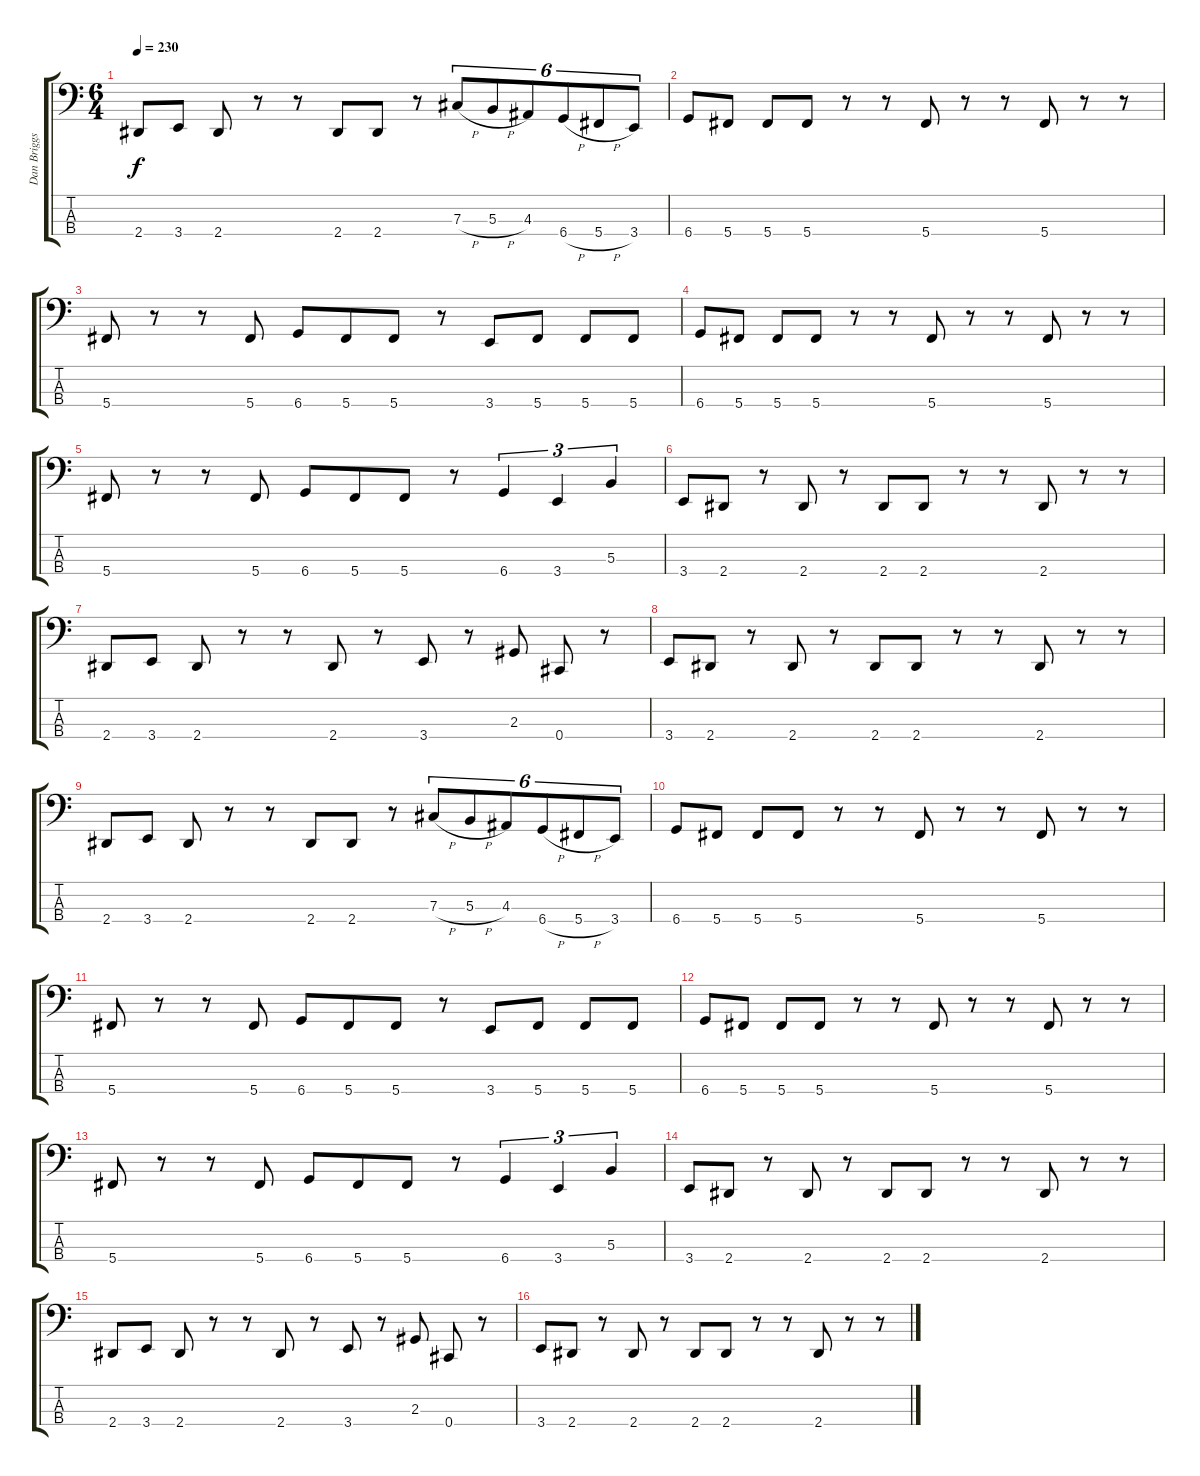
\track ("Dan Briggs - Bass" "Dan Briggs") {instrument electricbassfinger}
\staff {score tabs}
\tuning (E2 B1 Gb1 Db1) {hide}
\ts (6 4)
\tempo 230
\clef f4
\ks c
2.4.8{dy f} 3.4.8 2.4.8 r.8 r.8 2.4.8{beam merge} 2.4.8 r.8 7.3{h}.8{tu (6 4)} 5.3{h}.8{tu (6 4)} 4.3.8{tu (6 4)} 6.4{h}.8{tu (6 4)} 5.4{h}.8{tu (6 4)} 3.4.8{tu (6 4)} |
6.4.8 5.4.8 5.4.8 5.4.8 r.8 r.8 5.4.8 r.8 r.8 5.4.8 r.8 r.8 |
5.4.8 r.8 r.8 5.4.8{beam split} 6.4.8 5.4.8{beam merge} 5.4.8 r.8 3.4.8 5.4.8 5.4.8 5.4.8 |
6.4.8 5.4.8 5.4.8 5.4.8 r.8 r.8 5.4.8 r.8 r.8 5.4.8 r.8 r.8 |
5.4.8 r.8 r.8 5.4.8{beam split} 6.4.8 5.4.8{beam merge} 5.4.8 r.8 6.4.4{tu (3 2)} 3.4.4{tu (3 2)} 5.3.4{tu (3 2)} |
3.4.8 2.4.8 r.8 2.4.8 r.8 2.4.8{beam merge} 2.4.8 r.8 r.8 2.4.8 r.8 r.8 |
2.4.8 3.4.8 2.4.8 r.8 r.8 2.4.8 r.8 3.4.8 r.8 2.3.8 0.4.8 r.8 |
3.4.8 2.4.8 r.8 2.4.8 r.8 2.4.8{beam merge} 2.4.8 r.8 r.8 2.4.8 r.8 r.8 |
2.4.8 3.4.8 2.4.8 r.8 r.8 2.4.8{beam merge} 2.4.8 r.8 7.3{h}.8{tu (6 4)} 5.3{h}.8{tu (6 4)} 4.3.8{tu (6 4)} 6.4{h}.8{tu (6 4)} 5.4{h}.8{tu (6 4)} 3.4.8{tu (6 4)} |
6.4.8 5.4.8 5.4.8 5.4.8 r.8 r.8 5.4.8 r.8 r.8 5.4.8 r.8 r.8 |
5.4.8 r.8 r.8 5.4.8{beam split} 6.4.8 5.4.8{beam merge} 5.4.8 r.8 3.4.8 5.4.8 5.4.8 5.4.8 |
6.4.8 5.4.8 5.4.8 5.4.8 r.8 r.8 5.4.8 r.8 r.8 5.4.8 r.8 r.8 |
5.4.8 r.8 r.8 5.4.8{beam split} 6.4.8 5.4.8{beam merge} 5.4.8 r.8 6.4.4{tu (3 2)} 3.4.4{tu (3 2)} 5.3.4{tu (3 2)} |
3.4.8 2.4.8 r.8 2.4.8 r.8 2.4.8{beam merge} 2.4.8 r.8 r.8 2.4.8 r.8 r.8 |
2.4.8 3.4.8 2.4.8 r.8 r.8 2.4.8 r.8 3.4.8 r.8 2.3.8 0.4.8 r.8 |
3.4.8 2.4.8 r.8 2.4.8 r.8 2.4.8{beam merge} 2.4.8 r.8 r.8 2.4.8 r.8 r.8
